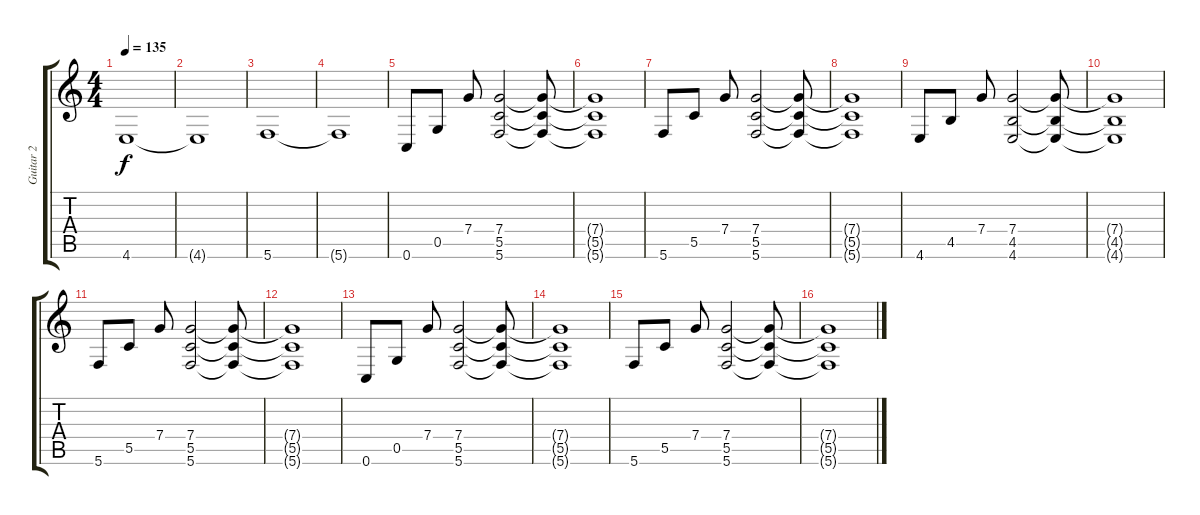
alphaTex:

\track ("Guitar 2" "Guitar 2") {instrument distortionguitar}
\staff {score tabs}
\tuning (D4 A3 F3 C3 G2 C2) {hide}
\ts (4 4)
\tempo 135
\clef g2
\ks c
4.6.1{dy f} |
4.6{t}.1 |
5.6.1 |
5.6{t}.1 |
0.6.8 0.5.8 7.4.8 (7.4 5.5 5.6).2 (7.4{t} 5.5{t} 5.6{t}).8 |
(7.4{t} 5.5{t} 5.6{t}).1 |
5.6.8 5.5.8 7.4.8 (7.4 5.5 5.6).2 (7.4{t} 5.5{t} 5.6{t}).8 |
(7.4{t} 5.5{t} 5.6{t}).1 |
4.6.8 4.5.8 7.4.8 (7.4 4.5 4.6).2 (7.4{t} 4.5{t} 4.6{t}).8 |
(7.4{t} 4.5{t} 4.6{t}).1 |
5.6.8 5.5.8 7.4.8 (7.4 5.5 5.6).2 (7.4{t} 5.5{t} 5.6{t}).8 |
(7.4{t} 5.5{t} 5.6{t}).1 |
0.6.8 0.5.8 7.4.8 (7.4 5.5 5.6).2 (7.4{t} 5.5{t} 5.6{t}).8 |
(7.4{t} 5.5{t} 5.6{t}).1 |
5.6.8 5.5.8 7.4.8 (7.4 5.5 5.6).2 (7.4{t} 5.5{t} 5.6{t}).8 |
(7.4{t} 5.5{t} 5.6{t}).1
